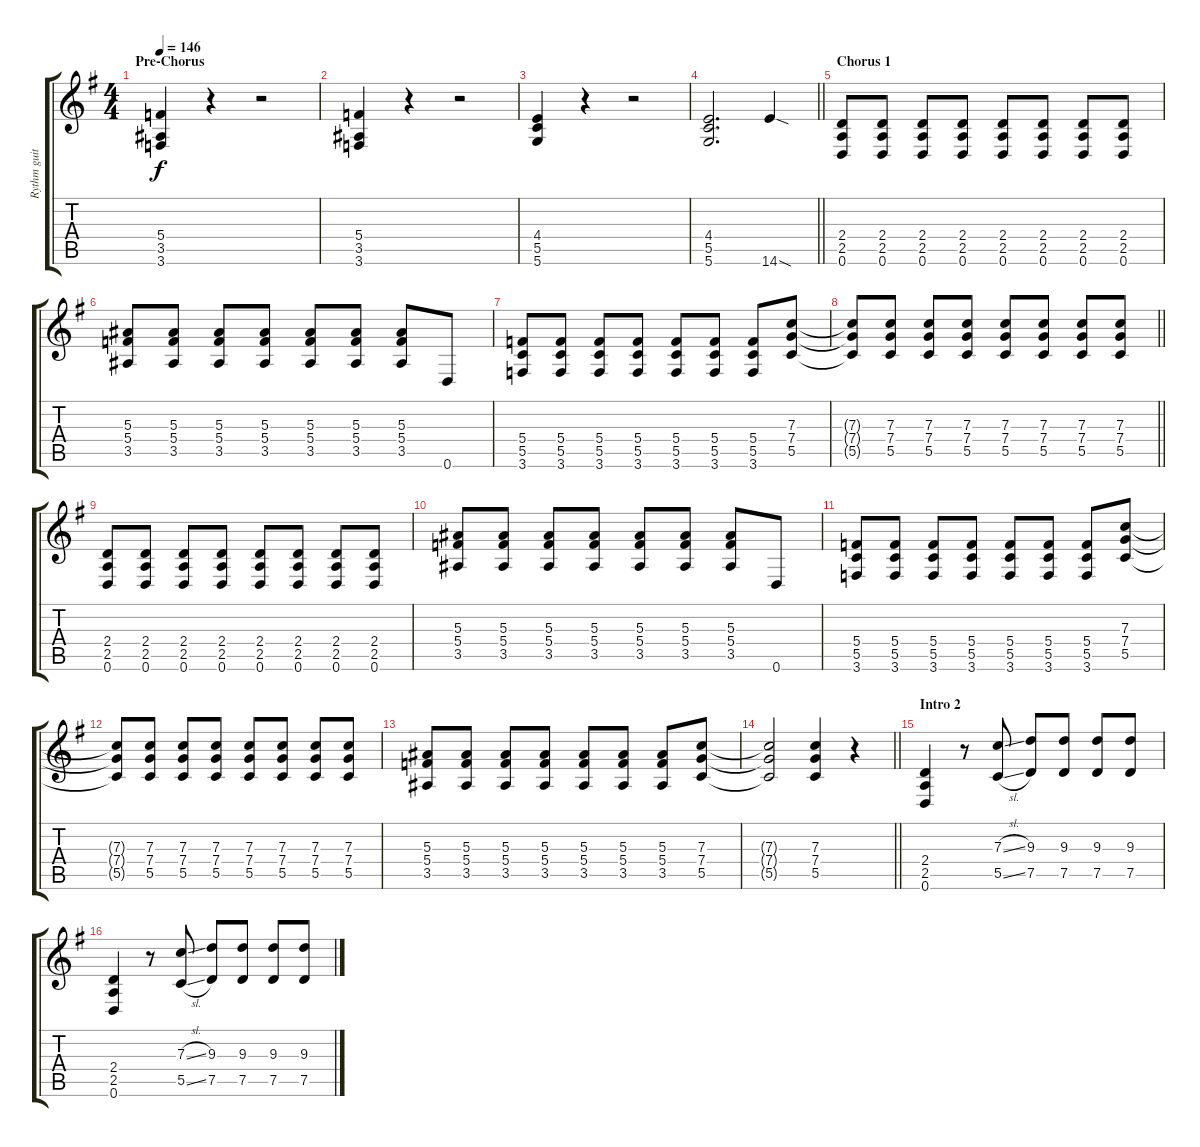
\track ("Rythm guitar" "Rythm guit") {instrument overdrivenguitar}
\staff {score tabs}
\tuning (D4 A3 F3 C3 G2 D2) {hide}
\ts (4 4)
\section ("" "Pre-Chorus")
\tempo 146
\clef g2
\ks g
(5.4 3.5 3.6).4{dy f} r.4 r.2 |
(5.4 3.5 3.6).4 r.4 r.2 |
(4.4 5.5 5.6).4 r.4 r.2 |
\barLineRight lightlight
(4.4 5.5 5.6).2{d} 14.6{sod}.4 |
\section ("" "Chorus 1")
(2.4 2.5 0.6).8{volume 14} (2.4 2.5 0.6).8 (2.4 2.5 0.6).8 (2.4 2.5 0.6).8 (2.4 2.5 0.6).8 (2.4 2.5 0.6).8 (2.4 2.5 0.6).8 (2.4 2.5 0.6).8 |
(5.3 5.4 3.5).8 (5.3 5.4 3.5).8 (5.3 5.4 3.5).8 (5.3 5.4 3.5).8 (5.3 5.4 3.5).8 (5.3 5.4 3.5).8 (5.3 5.4 3.5).8 0.6.8 |
(5.4 5.5 3.6).8 (5.4 5.5 3.6).8 (5.4 5.5 3.6).8 (5.4 5.5 3.6).8 (5.4 5.5 3.6).8 (5.4 5.5 3.6).8 (5.4 5.5 3.6).8 (7.3 7.4 5.5).8 |
\barLineRight lightlight
(7.3{t} 7.4{t} 5.5{t}).8 (7.3 7.4 5.5).8 (7.3 7.4 5.5).8 (7.3 7.4 5.5).8 (7.3 7.4 5.5).8 (7.3 7.4 5.5).8 (7.3 7.4 5.5).8 (7.3 7.4 5.5).8 |
(2.4 2.5 0.6).8 (2.4 2.5 0.6).8 (2.4 2.5 0.6).8 (2.4 2.5 0.6).8 (2.4 2.5 0.6).8 (2.4 2.5 0.6).8 (2.4 2.5 0.6).8 (2.4 2.5 0.6).8 |
(5.3 5.4 3.5).8 (5.3 5.4 3.5).8 (5.3 5.4 3.5).8 (5.3 5.4 3.5).8 (5.3 5.4 3.5).8 (5.3 5.4 3.5).8 (5.3 5.4 3.5).8 0.6.8 |
(5.4 5.5 3.6).8 (5.4 5.5 3.6).8 (5.4 5.5 3.6).8 (5.4 5.5 3.6).8 (5.4 5.5 3.6).8 (5.4 5.5 3.6).8 (5.4 5.5 3.6).8 (7.3 7.4 5.5).8 |
(7.3{t} 7.4{t} 5.5{t}).8 (7.3 7.4 5.5).8 (7.3 7.4 5.5).8 (7.3 7.4 5.5).8 (7.3 7.4 5.5).8 (7.3 7.4 5.5).8 (7.3 7.4 5.5).8 (7.3 7.4 5.5).8 |
(5.3 5.4 3.5).8 (5.3 5.4 3.5).8 (5.3 5.4 3.5).8 (5.3 5.4 3.5).8 (5.3 5.4 3.5).8 (5.3 5.4 3.5).8 (5.3 5.4 3.5).8 (7.3 7.4 5.5).8 |
\barLineRight lightlight
(7.3{t} 7.4{t} 5.5{t}).2 (7.3 7.4 5.5).4 r.4 |
\section ("" "Intro 2")
(2.4 2.5 0.6).4 r.8 (7.3{sl} 5.5{sl}).8 (9.3 7.5).8 (9.3 7.5).8 (9.3 7.5).8 (9.3 7.5).8 |
(2.4 2.5 0.6).4 r.8 (7.3{sl} 5.5{sl}).8 (9.3 7.5).8 (9.3 7.5).8 (9.3 7.5).8 (9.3 7.5).8
